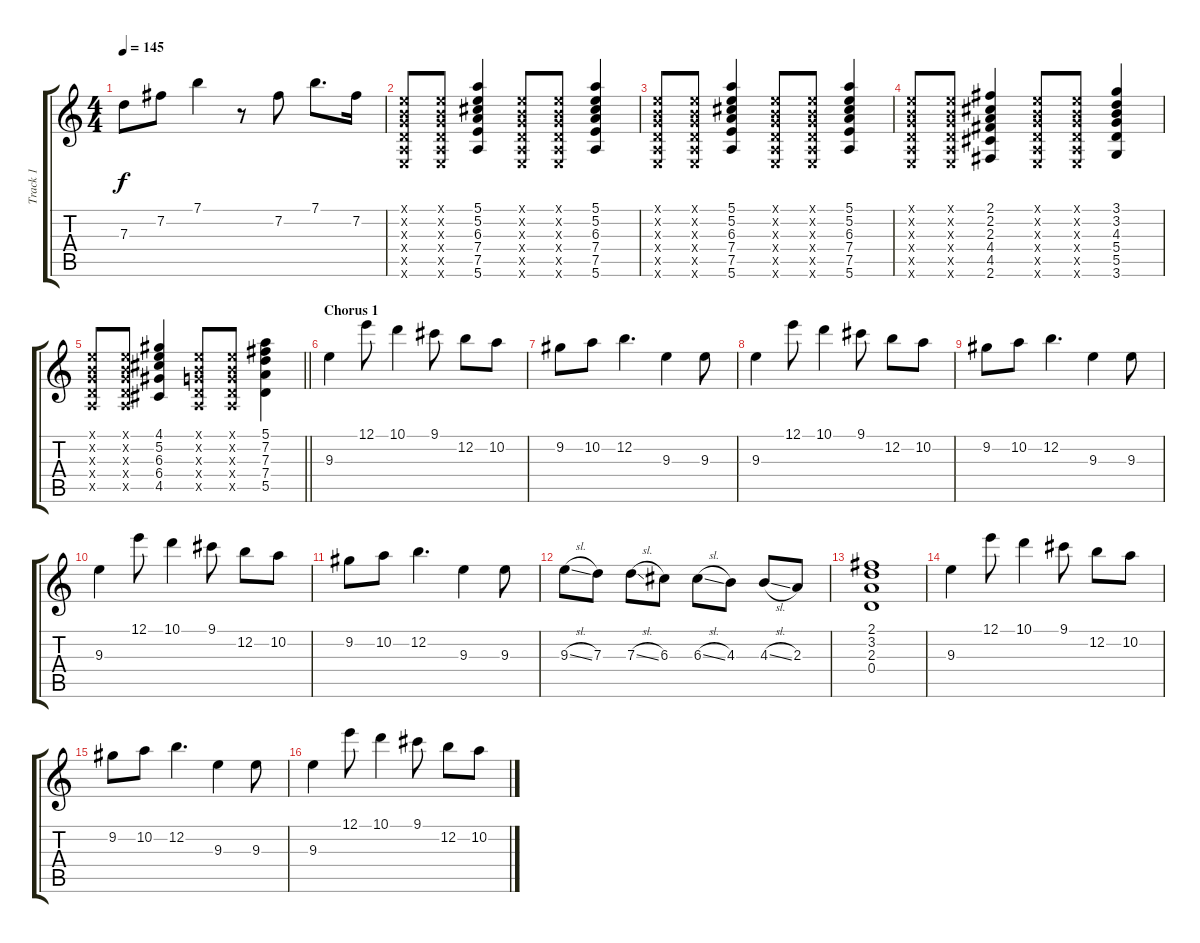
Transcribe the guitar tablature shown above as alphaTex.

\track ("Track 1" "Track 1") {instrument electricguitarjazz}
\staff {score tabs}
\tuning (E4 B3 G3 D3 A2 E2) {hide}
\ts (4 4)
\tempo 145
\clef g2
\ks c
7.3.8{dy f} 7.2.8 7.1.4 r.8 7.2.8 7.1.8{d} 7.2.16 |
(0.1{x} 0.2{x} 0.3{x} 0.4{x} 0.5{x} 0.6{x}).8 (0.1{x} 0.2{x} 0.3{x} 0.4{x} 0.5{x} 0.6{x}).8 (5.1 5.2 6.3 7.4 7.5 5.6).4 (0.1{x} 0.2{x} 0.3{x} 0.4{x} 0.5{x} 0.6{x}).8 (0.1{x} 0.2{x} 0.3{x} 0.4{x} 0.5{x} 0.6{x}).8 (5.1 5.2 6.3 7.4 7.5 5.6).4 |
(0.1{x} 0.2{x} 0.3{x} 0.4{x} 0.5{x} 0.6{x}).8 (0.1{x} 0.2{x} 0.3{x} 0.4{x} 0.5{x} 0.6{x}).8 (5.1 5.2 6.3 7.4 7.5 5.6).4 (0.1{x} 0.2{x} 0.3{x} 0.4{x} 0.5{x} 0.6{x}).8 (0.1{x} 0.2{x} 0.3{x} 0.4{x} 0.5{x} 0.6{x}).8 (5.1 5.2 6.3 7.4 7.5 5.6).4 |
(0.1{x} 0.2{x} 0.3{x} 0.4{x} 0.5{x} 0.6{x}).8 (0.1{x} 0.2{x} 0.3{x} 0.4{x} 0.5{x} 0.6{x}).8 (2.1 2.2 2.3 4.4 4.5 2.6).4 (0.1{x} 0.2{x} 0.3{x} 0.4{x} 0.5{x} 0.6{x}).8 (0.1{x} 0.2{x} 0.3{x} 0.4{x} 0.5{x} 0.6{x}).8 (3.1 3.2 4.3 5.4 5.5 3.6).4 |
\barLineRight lightlight
(0.1{x} 0.2{x} 0.3{x} 0.4{x} 0.5{x}).8 (0.1{x} 0.2{x} 0.3{x} 0.4{x} 0.5{x}).8 (4.1 5.2 6.3 6.4 4.5).4 (0.1{x} 0.2{x} 0.3{x} 0.4{x} 0.5{x}).8 (0.1{x} 0.2{x} 0.3{x} 0.4{x} 0.5{x}).8 (5.1 7.2 7.3 7.4 5.5).4 |
\section ("" "Chorus 1")
9.3.4 12.1.8 10.1.4 9.1.8 12.2.8 10.2.8 |
9.2.8 10.2.8 12.2.4{d} 9.3.4 9.3.8 |
9.3.4 12.1.8 10.1.4 9.1.8 12.2.8 10.2.8 |
9.2.8 10.2.8 12.2.4{d} 9.3.4 9.3.8 |
9.3.4 12.1.8 10.1.4 9.1.8 12.2.8 10.2.8 |
9.2.8 10.2.8 12.2.4{d} 9.3.4 9.3.8 |
9.3{sl}.8 7.3.8 7.3{sl}.8 6.3.8 6.3{sl}.8 4.3.8 4.3{sl}.8 2.3.8 |
(2.1 3.2 2.3 0.4).1 |
9.3.4 12.1.8 10.1.4 9.1.8 12.2.8 10.2.8 |
9.2.8 10.2.8 12.2.4{d} 9.3.4 9.3.8 |
9.3.4 12.1.8 10.1.4 9.1.8 12.2.8 10.2.8
